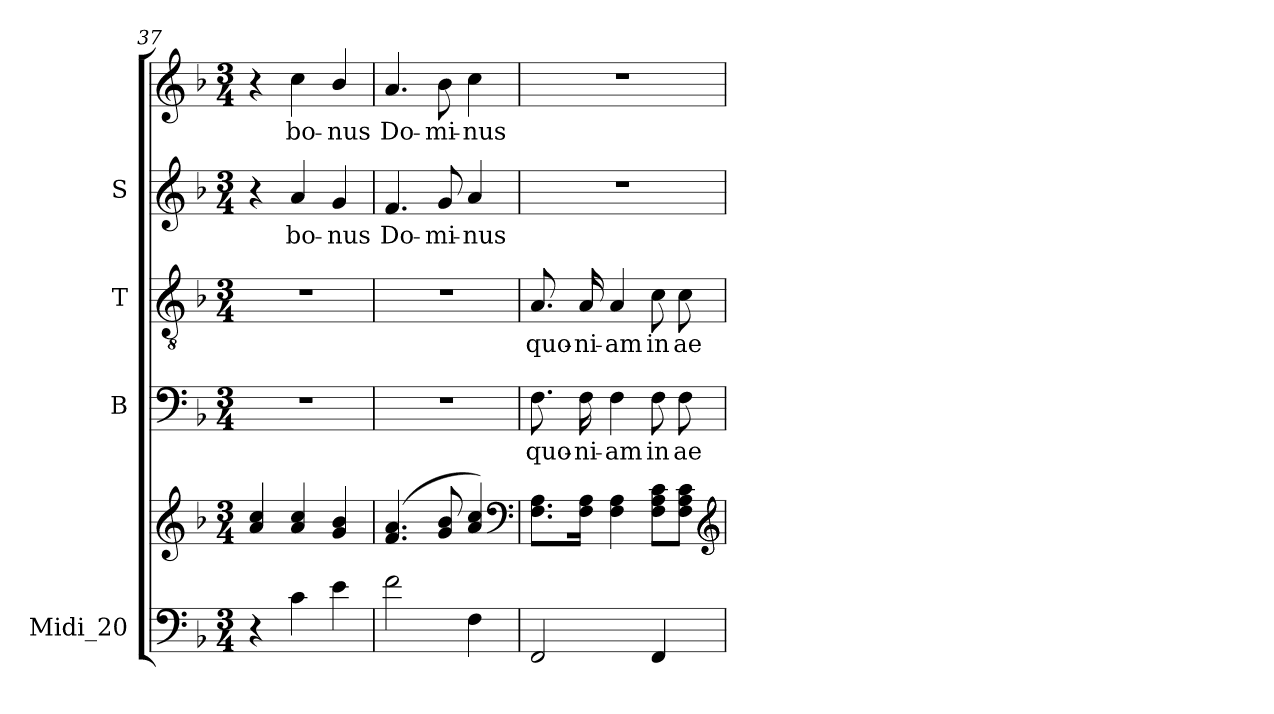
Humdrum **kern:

**kern	**kern	**kern	**text	**kern	**text	**kern	**text	**kern	**text
*part4	*part4	*part3	*part3	*part2	*part2	*part1	*part1	*part1	*part1
*staff6	*staff5	*staff4	*staff4	*staff3	*staff3	*staff2	*staff2	*staff1	*staff1
*I"Midi_20	*	*I"B	*	*I"T	*	*I"S	*	*	*
*	*	*I'B	*	*I'T	*	*I'S	*	*	*
*clefF4	*clefG2	*clefF4	*	*clefGv2	*	*clefG2	*	*clefG2	*
*k[b-]	*k[b-]	*k[b-]	*	*k[b-]	*	*k[b-]	*	*k[b-]	*
*F:	*F:	*F:	*	*F:	*	*F:	*	*F:	*
*M3/4	*M3/4	*M3/4	*	*M3/4	*	*M3/4	*	*M3/4	*
=37	=37	=37	=37	=37	=37	=37	=37	=37	=37
*	*^	*	*	*	*	*	*	*	*
!	!	!LO:N:vis=1	!LO:N:vis=1	!	!LO:N:vis=1	!	!	!	!	!
4r	4a/ 4cc/	2.ryy	2.r	.	2.r	.	4r	.	4r	.
!	!	!	!	!	!	!	!	!LO:LY:b	!	!LO:LY:b
4c	4a/ 4cc/	.	.	.	.	.	4a	bo-	4cc	bo-
!	!	!	!	!	!	!	!	!LO:LY:b	!	!LO:LY:b
4e	4g/ 4b-/	.	.	.	.	.	4g	-nus	4b-/	-nus
=38	=38	=38	=38	=38	=38	=38	=38	=38	=38	=38
!	!	!LO:N:vis=1	!LO:N:vis=1	!	!LO:N:vis=1	!	!	!LO:LY:b	!	!LO:LY:b
2f	(>4.f/ 4.a/	2.ryy	2.r	.	2.r	.	4.f	Do-	4.a	Do-
!	!	!	!	!	!	!	!	!LO:LY:b	!	!LO:LY:b
.	8g/ 8b-/	.	.	.	.	.	8g	-mi-	8b-	-mi-
!	!	!	!	!	!	!	!	!LO:LY:b	!	!LO:LY:b
4F	4a/ 4cc/)	.	.	.	.	.	4a	-nus	4cc	-nus
*	*clefF4	*	*	*	*	*	*	*	*	*
=39	=39	=39	=39	=39	=39	=39	=39	=39	=39	=39
!	!LO:N:vis=1	!	!	!LO:LY:b	!	!LO:LY:b	!LO:N:vis=1	!	!LO:N:vis=1	!
2FF	2.ryy	8.F\ 8.A\L	8.F	quo-	8.A	quo-	2.r	.	2.r	.
!	!	!	!	!LO:LY:b	!	!LO:LY:b	!	!	!	!
.	.	16F\ 16A\J	16F	-ni-	16A	-ni-	.	.	.	.
!	!	!	!	!LO:LY:b	!	!LO:LY:b	!	!	!	!
.	.	4F\ 4A\	4F	-am	4A	-am	.	.	.	.
!	!	!	!	!LO:LY:b	!	!LO:LY:b	!	!	!	!
4FF	.	8F\ 8A\ 8c\L	8F	in	8c	in	.	.	.	.
!	!	!	!	!LO:LY:b	!	!LO:LY:b	!	!	!	!
.	.	8F\ 8A\ 8c\J	8F	ae-	8c	ae-	.	.	.	.
*	*v	*v	*	*	*	*	*	*	*	*
*	*clefG2	*	*	*	*	*	*	*	*
=	=	=	=	=	=	=	=	=	=
*-	*-	*-	*-	*-	*-	*-	*-	*-	*-
